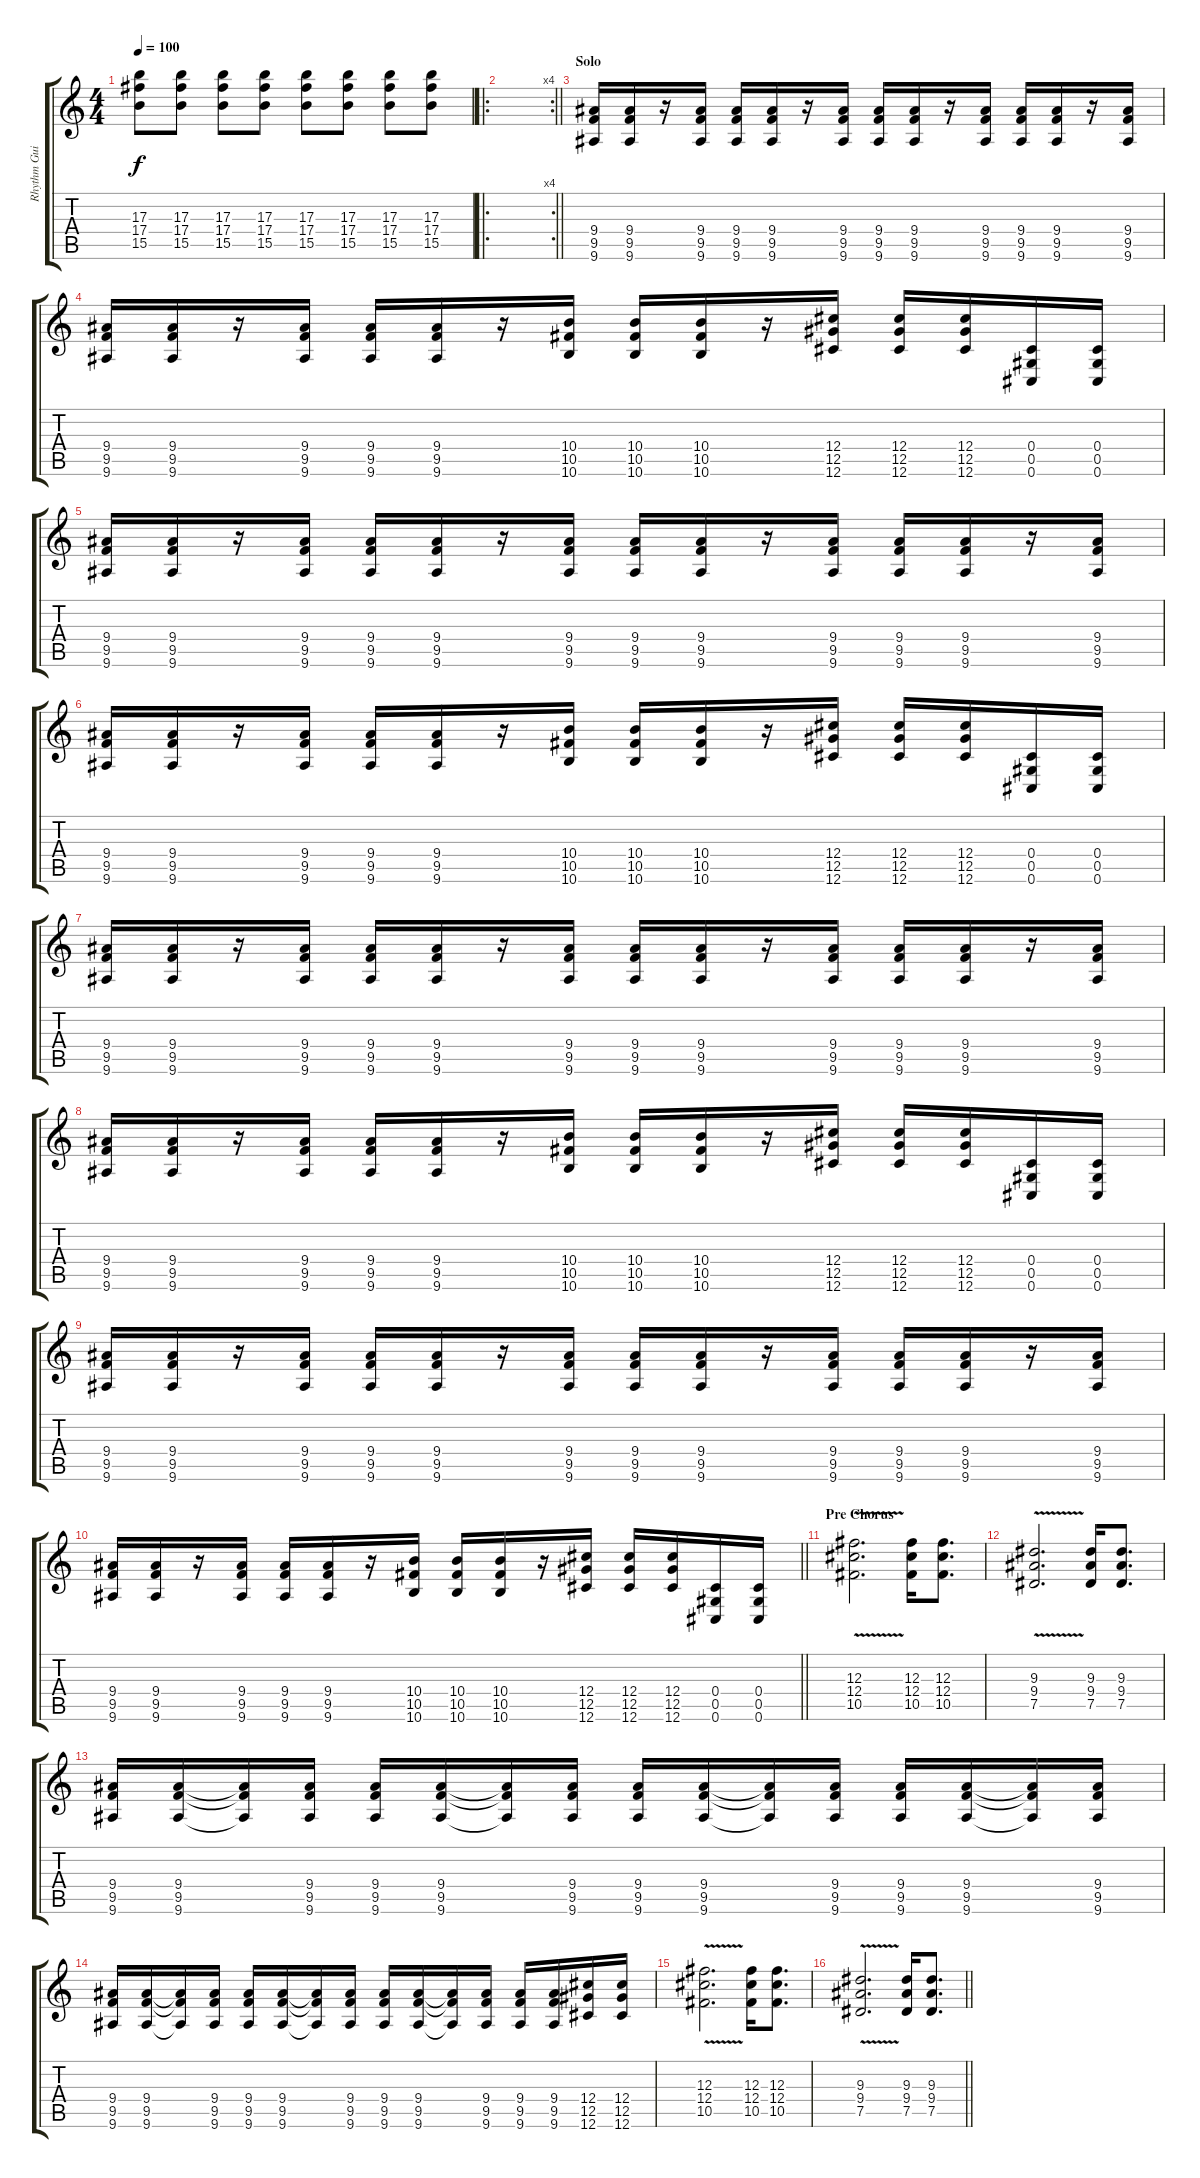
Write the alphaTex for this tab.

\track ("Rhythm Guitar" "Rhythm Gui") {instrument distortionguitar}
\staff {score tabs}
\tuning (Eb4 Bb3 Gb3 Db3 Ab2 Db2) {hide}
\ts (4 4)
\tempo 100
\clef g2
\ks c
(17.3 17.4 15.5).8{dy f} (17.3 17.4 15.5).8 (17.3 17.4 15.5).8 (17.3 17.4 15.5).8 (17.3 17.4 15.5).8 (17.3 17.4 15.5).8 (17.3 17.4 15.5).8 (17.3 17.4 15.5).8 |
\ro
\rc 4
\barLineRight lightlight
|
\section ("" "Solo")
(9.4 9.5 9.6).16 (9.4 9.5 9.6).16 r.16 (9.4 9.5 9.6).16 (9.4 9.5 9.6).16 (9.4 9.5 9.6).16 r.16 (9.4 9.5 9.6).16 (9.4 9.5 9.6).16 (9.4 9.5 9.6).16 r.16 (9.4 9.5 9.6).16 (9.4 9.5 9.6).16 (9.4 9.5 9.6).16 r.16 (9.4 9.5 9.6).16 |
(9.4 9.5 9.6).16 (9.4 9.5 9.6).16 r.16 (9.4 9.5 9.6).16 (9.4 9.5 9.6).16 (9.4 9.5 9.6).16 r.16 (10.4 10.5 10.6).16 (10.4 10.5 10.6).16 (10.4 10.5 10.6).16 r.16 (12.4 12.5 12.6).16 (12.4 12.5 12.6).16 (12.4 12.5 12.6).16 (0.4 0.5 0.6).16 (0.4 0.5 0.6).16 |
(9.4 9.5 9.6).16 (9.4 9.5 9.6).16 r.16 (9.4 9.5 9.6).16 (9.4 9.5 9.6).16 (9.4 9.5 9.6).16 r.16 (9.4 9.5 9.6).16 (9.4 9.5 9.6).16 (9.4 9.5 9.6).16 r.16 (9.4 9.5 9.6).16 (9.4 9.5 9.6).16 (9.4 9.5 9.6).16 r.16 (9.4 9.5 9.6).16 |
(9.4 9.5 9.6).16 (9.4 9.5 9.6).16 r.16 (9.4 9.5 9.6).16 (9.4 9.5 9.6).16 (9.4 9.5 9.6).16 r.16 (10.4 10.5 10.6).16 (10.4 10.5 10.6).16 (10.4 10.5 10.6).16 r.16 (12.4 12.5 12.6).16 (12.4 12.5 12.6).16 (12.4 12.5 12.6).16 (0.4 0.5 0.6).16 (0.4 0.5 0.6).16 |
(9.4 9.5 9.6).16 (9.4 9.5 9.6).16 r.16 (9.4 9.5 9.6).16 (9.4 9.5 9.6).16 (9.4 9.5 9.6).16 r.16 (9.4 9.5 9.6).16 (9.4 9.5 9.6).16 (9.4 9.5 9.6).16 r.16 (9.4 9.5 9.6).16 (9.4 9.5 9.6).16 (9.4 9.5 9.6).16 r.16 (9.4 9.5 9.6).16 |
(9.4 9.5 9.6).16 (9.4 9.5 9.6).16 r.16 (9.4 9.5 9.6).16 (9.4 9.5 9.6).16 (9.4 9.5 9.6).16 r.16 (10.4 10.5 10.6).16 (10.4 10.5 10.6).16 (10.4 10.5 10.6).16 r.16 (12.4 12.5 12.6).16 (12.4 12.5 12.6).16 (12.4 12.5 12.6).16 (0.4 0.5 0.6).16 (0.4 0.5 0.6).16 |
(9.4 9.5 9.6).16 (9.4 9.5 9.6).16 r.16 (9.4 9.5 9.6).16 (9.4 9.5 9.6).16 (9.4 9.5 9.6).16 r.16 (9.4 9.5 9.6).16 (9.4 9.5 9.6).16 (9.4 9.5 9.6).16 r.16 (9.4 9.5 9.6).16 (9.4 9.5 9.6).16 (9.4 9.5 9.6).16 r.16 (9.4 9.5 9.6).16 |
\barLineRight lightlight
(9.4 9.5 9.6).16 (9.4 9.5 9.6).16 r.16 (9.4 9.5 9.6).16 (9.4 9.5 9.6).16 (9.4 9.5 9.6).16 r.16 (10.4 10.5 10.6).16 (10.4 10.5 10.6).16 (10.4 10.5 10.6).16 r.16 (12.4 12.5 12.6).16 (12.4 12.5 12.6).16 (12.4 12.5 12.6).16 (0.4 0.5 0.6).16 (0.4 0.5 0.6).16 |
\section ("" "Pre Chorus")
(12.3{v} 12.4{v} 10.5{v}).2{d} (12.3 12.4 10.5).16 (12.3 12.4 10.5).8{d} |
(9.3{v} 9.4{v} 7.5{v}).2{d} (9.3 9.4 7.5).16 (9.3 9.4 7.5).8{d} |
(9.4 9.5 9.6).16 (9.4 9.5 9.6).16 (9.4{t} 9.5{t} 9.6{t}).16 (9.4 9.5 9.6).16 (9.4 9.5 9.6).16 (9.4 9.5 9.6).16 (9.4{t} 9.5{t} 9.6{t}).16 (9.4 9.5 9.6).16 (9.4 9.5 9.6).16 (9.4 9.5 9.6).16 (9.4{t} 9.5{t} 9.6{t}).16 (9.4 9.5 9.6).16 (9.4 9.5 9.6).16 (9.4 9.5 9.6).16 (9.4{t} 9.5{t} 9.6{t}).16 (9.4 9.5 9.6).16 |
(9.4 9.5 9.6).16 (9.4 9.5 9.6).16 (9.4{t} 9.5{t} 9.6{t}).16 (9.4 9.5 9.6).16 (9.4 9.5 9.6).16 (9.4 9.5 9.6).16 (9.4{t} 9.5{t} 9.6{t}).16 (9.4 9.5 9.6).16 (9.4 9.5 9.6).16 (9.4 9.5 9.6).16 (9.4{t} 9.5{t} 9.6{t}).16 (9.4 9.5 9.6).16 (9.4 9.5 9.6).16 (9.4 9.5 9.6).16 (12.4 12.5 12.6).16 (12.4 12.5 12.6).16 |
(12.3{v} 12.4{v} 10.5{v}).2{d} (12.3 12.4 10.5).16 (12.3 12.4 10.5).8{d} |
\barLineRight lightlight
(9.3{v} 9.4{v} 7.5{v}).2{d} (9.3 9.4 7.5).16 (9.3 9.4 7.5).8{d}
